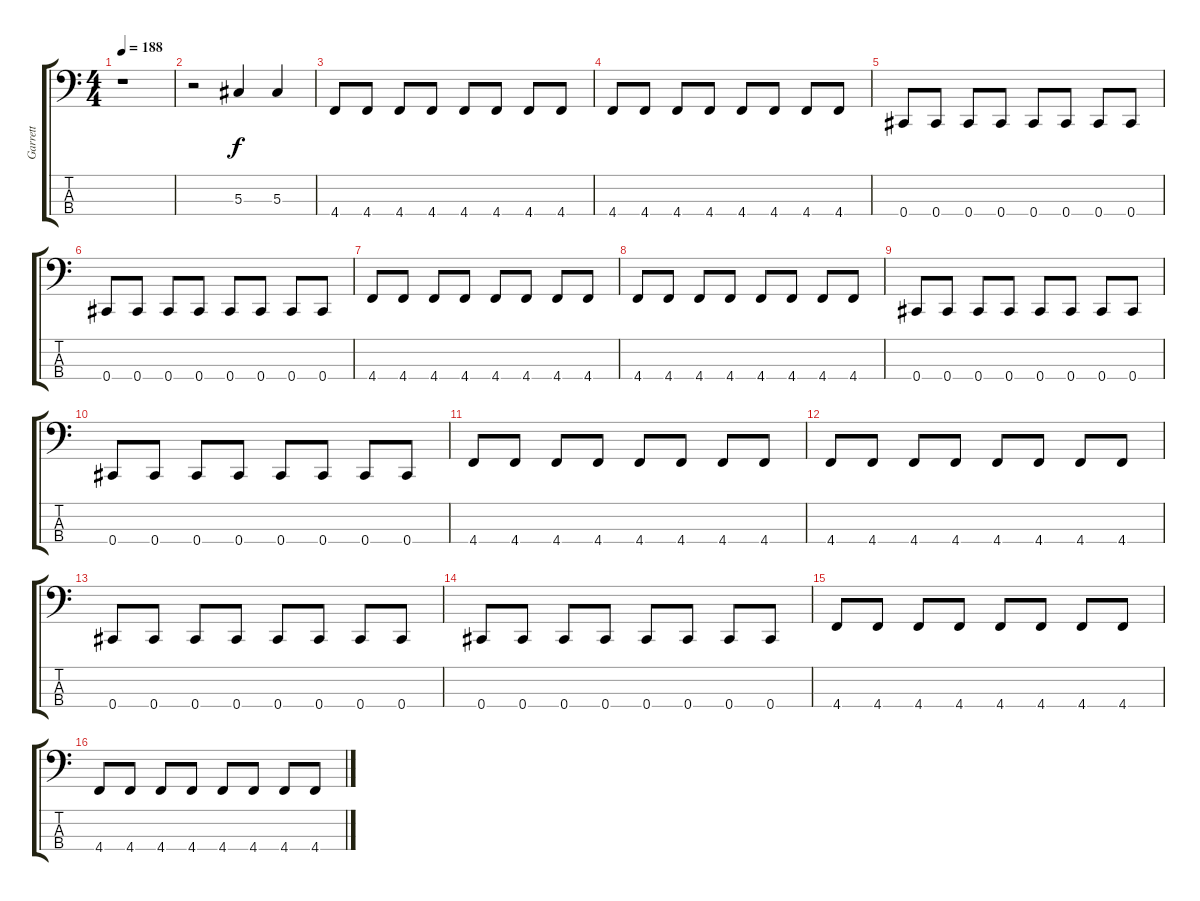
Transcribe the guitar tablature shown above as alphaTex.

\track ("Garrett" "Garrett") {instrument electricbassfinger}
\staff {score tabs}
\tuning (Gb2 Db2 Ab1 Db1) {hide}
\ts (4 4)
\tempo 188
\clef f4
\ks c
r.1{dy f} |
r.2 5.3.4 5.3.4 |
4.4.8 4.4.8 4.4.8 4.4.8 4.4.8 4.4.8 4.4.8 4.4.8 |
4.4.8 4.4.8 4.4.8 4.4.8 4.4.8 4.4.8 4.4.8 4.4.8 |
0.4.8 0.4.8 0.4.8 0.4.8 0.4.8 0.4.8 0.4.8 0.4.8 |
0.4.8 0.4.8 0.4.8 0.4.8 0.4.8 0.4.8 0.4.8 0.4.8 |
4.4.8 4.4.8 4.4.8 4.4.8 4.4.8 4.4.8 4.4.8 4.4.8 |
4.4.8 4.4.8 4.4.8 4.4.8 4.4.8 4.4.8 4.4.8 4.4.8 |
0.4.8 0.4.8 0.4.8 0.4.8 0.4.8 0.4.8 0.4.8 0.4.8 |
0.4.8 0.4.8 0.4.8 0.4.8 0.4.8 0.4.8 0.4.8 0.4.8 |
4.4.8 4.4.8 4.4.8 4.4.8 4.4.8 4.4.8 4.4.8 4.4.8 |
4.4.8 4.4.8 4.4.8 4.4.8 4.4.8 4.4.8 4.4.8 4.4.8 |
0.4.8 0.4.8 0.4.8 0.4.8 0.4.8 0.4.8 0.4.8 0.4.8 |
0.4.8 0.4.8 0.4.8 0.4.8 0.4.8 0.4.8 0.4.8 0.4.8 |
4.4.8 4.4.8 4.4.8 4.4.8 4.4.8 4.4.8 4.4.8 4.4.8 |
4.4.8 4.4.8 4.4.8 4.4.8 4.4.8 4.4.8 4.4.8 4.4.8
